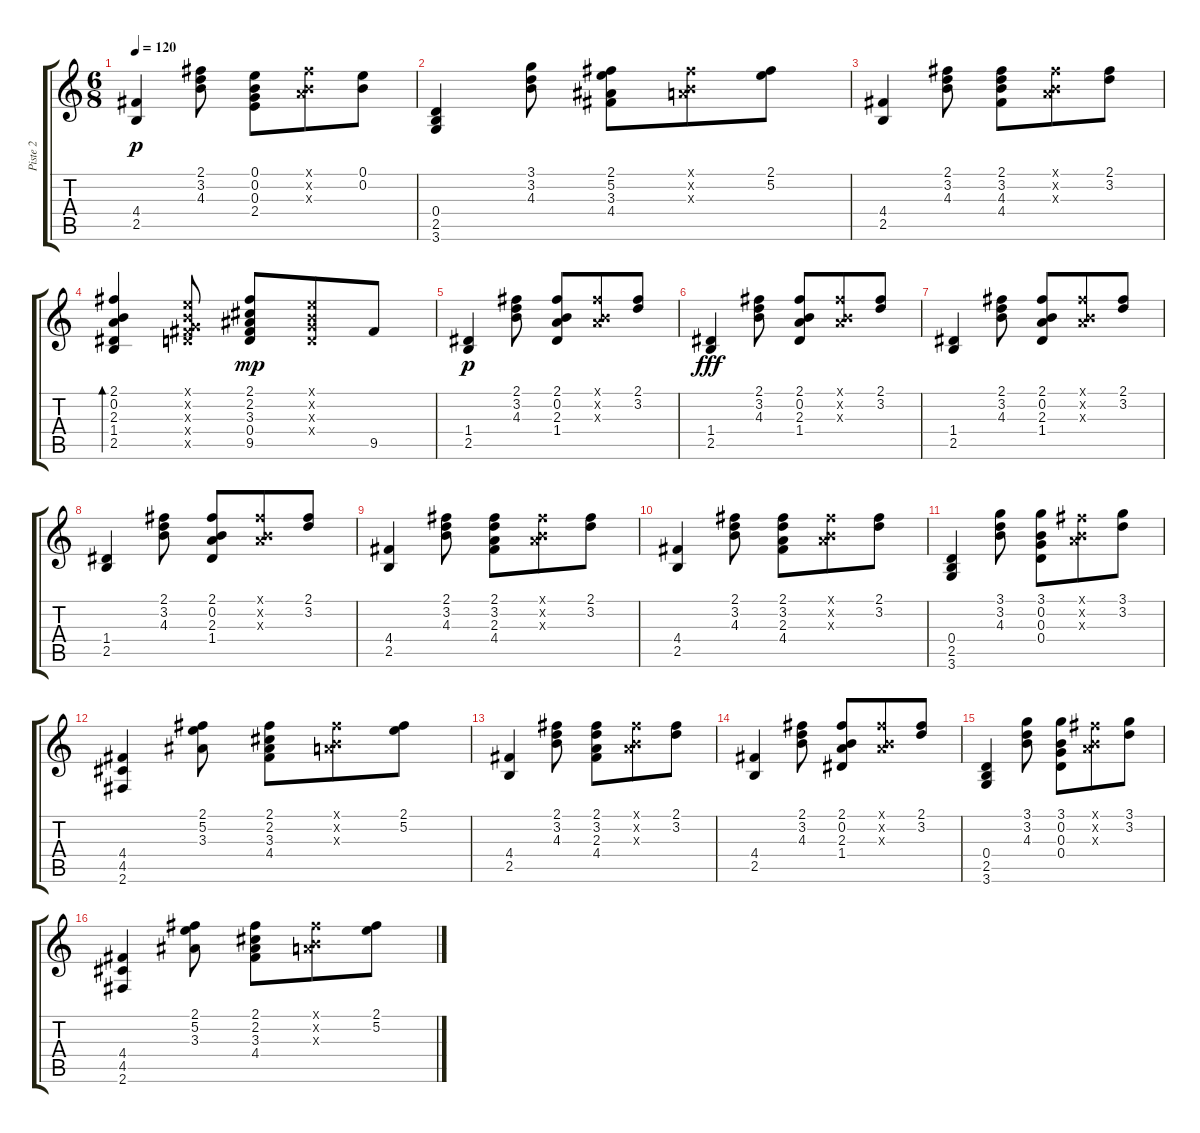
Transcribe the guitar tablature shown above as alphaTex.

\track ("Piste 2" "Piste 2") {instrument electricguitarmuted}
\staff {score tabs}
\tuning (E4 B3 G3 D3 A2 E2) {hide}
\ts (6 8)
\tempo 120
\clef g2
\ks c
(4.4 2.5).4{dy p} (2.1 3.2 4.3).8 (0.1 0.2 0.3 2.4).8 (2.1{x} 0.2{x} 2.3{x}).8 (0.1 0.2).8 |
(0.4 2.5 3.6).4 (3.1 3.2 4.3).8 (2.1 5.2 3.3 4.4).8 (2.1{x} 0.2{x} 2.3{x}).8 (2.1 5.2).8 |
(4.4 2.5).4 (2.1 3.2 4.3).8 (2.1 3.2 4.3 4.4).8 (2.1{x} 0.2{x} 2.3{x}).8 (2.1 3.2).8 |
(2.1 0.2 2.3 1.4 2.5).4{bd 480} (0.1{x} 0.2{x} 0.3{x} 0.4{x} 9.5{x}).8 (2.1 2.2 3.3 0.4 9.5).8{dy mp} (0.1{x} 0.2{x} 0.3{x} 0.4{x}).8 9.5.8 |
(1.4 2.5).4{dy p} (2.1 3.2 4.3).8 (2.1 0.2 2.3 1.4).8 (2.1{x} 0.2{x} 2.3{x}).8 (2.1 3.2).8 |
(1.4 2.5).4{dy fff} (2.1 3.2 4.3).8 (2.1 0.2 2.3 1.4).8 (2.1{x} 0.2{x} 2.3{x}).8 (2.1 3.2).8 |
(1.4 2.5).4 (2.1 3.2 4.3).8 (2.1 0.2 2.3 1.4).8 (2.1{x} 0.2{x} 2.3{x}).8 (2.1 3.2).8 |
(1.4 2.5).4 (2.1 3.2 4.3).8 (2.1 0.2 2.3 1.4).8 (2.1{x} 0.2{x} 2.3{x}).8 (2.1 3.2).8 |
(4.4 2.5).4 (2.1 3.2 4.3).8 (2.1 3.2 2.3 4.4).8 (2.1{x} 0.2{x} 2.3{x}).8 (2.1 3.2).8 |
(4.4 2.5).4 (2.1 3.2 4.3).8 (2.1 3.2 2.3 4.4).8 (2.1{x} 0.2{x} 2.3{x}).8 (2.1 3.2).8 |
(0.4 2.5 3.6).4 (3.1 3.2 4.3).8 (3.1 0.2 0.3 0.4).8 (2.1{x} 0.2{x} 2.3{x}).8 (3.1 3.2).8 |
(4.4 4.5 2.6).4 (2.1 5.2 3.3).8 (2.1 2.2 3.3 4.4).8 (2.1{x} 0.2{x} 2.3{x}).8 (2.1 5.2).8 |
(4.4 2.5).4 (2.1 3.2 4.3).8 (2.1 3.2 2.3 4.4).8 (2.1{x} 0.2{x} 2.3{x}).8 (2.1 3.2).8 |
(4.4 2.5).4 (2.1 3.2 4.3).8 (2.1 0.2 2.3 1.4).8 (2.1{x} 0.2{x} 2.3{x}).8 (2.1 3.2).8 |
(0.4 2.5 3.6).4 (3.1 3.2 4.3).8 (3.1 0.2 0.3 0.4).8 (2.1{x} 0.2{x} 2.3{x}).8 (3.1 3.2).8 |
(4.4 4.5 2.6).4 (2.1 5.2 3.3).8 (2.1 2.2 3.3 4.4).8 (2.1{x} 0.2{x} 2.3{x}).8 (2.1 5.2).8
